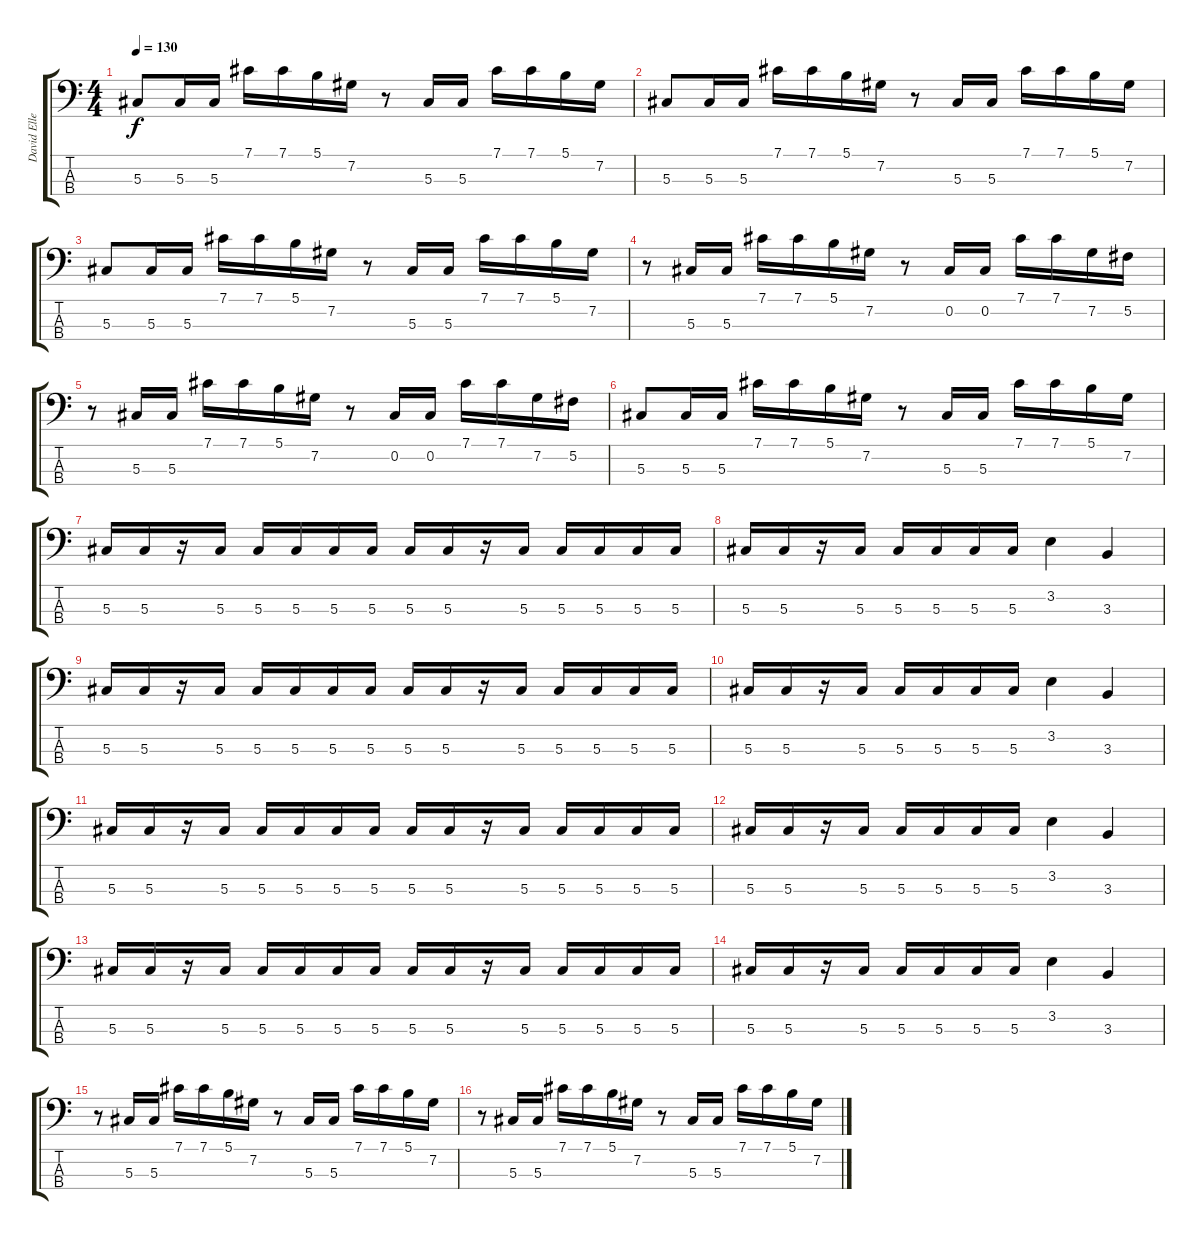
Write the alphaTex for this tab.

\track ("David Ellefson" "David Elle") {instrument electricbasspick}
\staff {score tabs}
\tuning (Gb2 Db2 Ab1 Db1) {hide}
\ts (4 4)
\tempo 130
\clef f4
\ks c
5.3.8{dy f} 5.3.16 5.3.16 7.1.16 7.1.16 5.1.16 7.2.16 r.8 5.3.16 5.3.16 7.1.16 7.1.16 5.1.16 7.2.16 |
5.3.8 5.3.16 5.3.16 7.1.16 7.1.16 5.1.16 7.2.16 r.8 5.3.16 5.3.16 7.1.16 7.1.16 5.1.16 7.2.16 |
5.3.8 5.3.16 5.3.16 7.1.16 7.1.16 5.1.16 7.2.16 r.8 5.3.16 5.3.16 7.1.16 7.1.16 5.1.16 7.2.16 |
r.8 5.3.16 5.3.16 7.1.16 7.1.16 5.1.16 7.2.16 r.8 0.2.16 0.2.16 7.1.16 7.1.16 7.2.16 5.2.16 |
r.8 5.3.16 5.3.16 7.1.16 7.1.16 5.1.16 7.2.16 r.8 0.2.16 0.2.16 7.1.16 7.1.16 7.2.16 5.2.16 |
5.3.8 5.3.16 5.3.16 7.1.16 7.1.16 5.1.16 7.2.16 r.8 5.3.16 5.3.16 7.1.16 7.1.16 5.1.16 7.2.16 |
5.3.16 5.3.16 r.16 5.3.16 5.3.16 5.3.16 5.3.16 5.3.16 5.3.16 5.3.16 r.16 5.3.16 5.3.16 5.3.16 5.3.16 5.3.16 |
5.3.16 5.3.16 r.16 5.3.16 5.3.16 5.3.16 5.3.16 5.3.16 3.2.4 3.3.4 |
5.3.16 5.3.16 r.16 5.3.16 5.3.16 5.3.16 5.3.16 5.3.16 5.3.16 5.3.16 r.16 5.3.16 5.3.16 5.3.16 5.3.16 5.3.16 |
5.3.16 5.3.16 r.16 5.3.16 5.3.16 5.3.16 5.3.16 5.3.16 3.2.4 3.3.4 |
5.3.16 5.3.16 r.16 5.3.16 5.3.16 5.3.16 5.3.16 5.3.16 5.3.16 5.3.16 r.16 5.3.16 5.3.16 5.3.16 5.3.16 5.3.16 |
5.3.16 5.3.16 r.16 5.3.16 5.3.16 5.3.16 5.3.16 5.3.16 3.2.4 3.3.4 |
5.3.16 5.3.16 r.16 5.3.16 5.3.16 5.3.16 5.3.16 5.3.16 5.3.16 5.3.16 r.16 5.3.16 5.3.16 5.3.16 5.3.16 5.3.16 |
5.3.16 5.3.16 r.16 5.3.16 5.3.16 5.3.16 5.3.16 5.3.16 3.2.4 3.3.4 |
r.8 5.3.16 5.3.16 7.1.16 7.1.16 5.1.16 7.2.16 r.8 5.3.16 5.3.16 7.1.16 7.1.16 5.1.16 7.2.16 |
r.8 5.3.16 5.3.16 7.1.16 7.1.16 5.1.16 7.2.16 r.8 5.3.16 5.3.16 7.1.16 7.1.16 5.1.16 7.2.16
